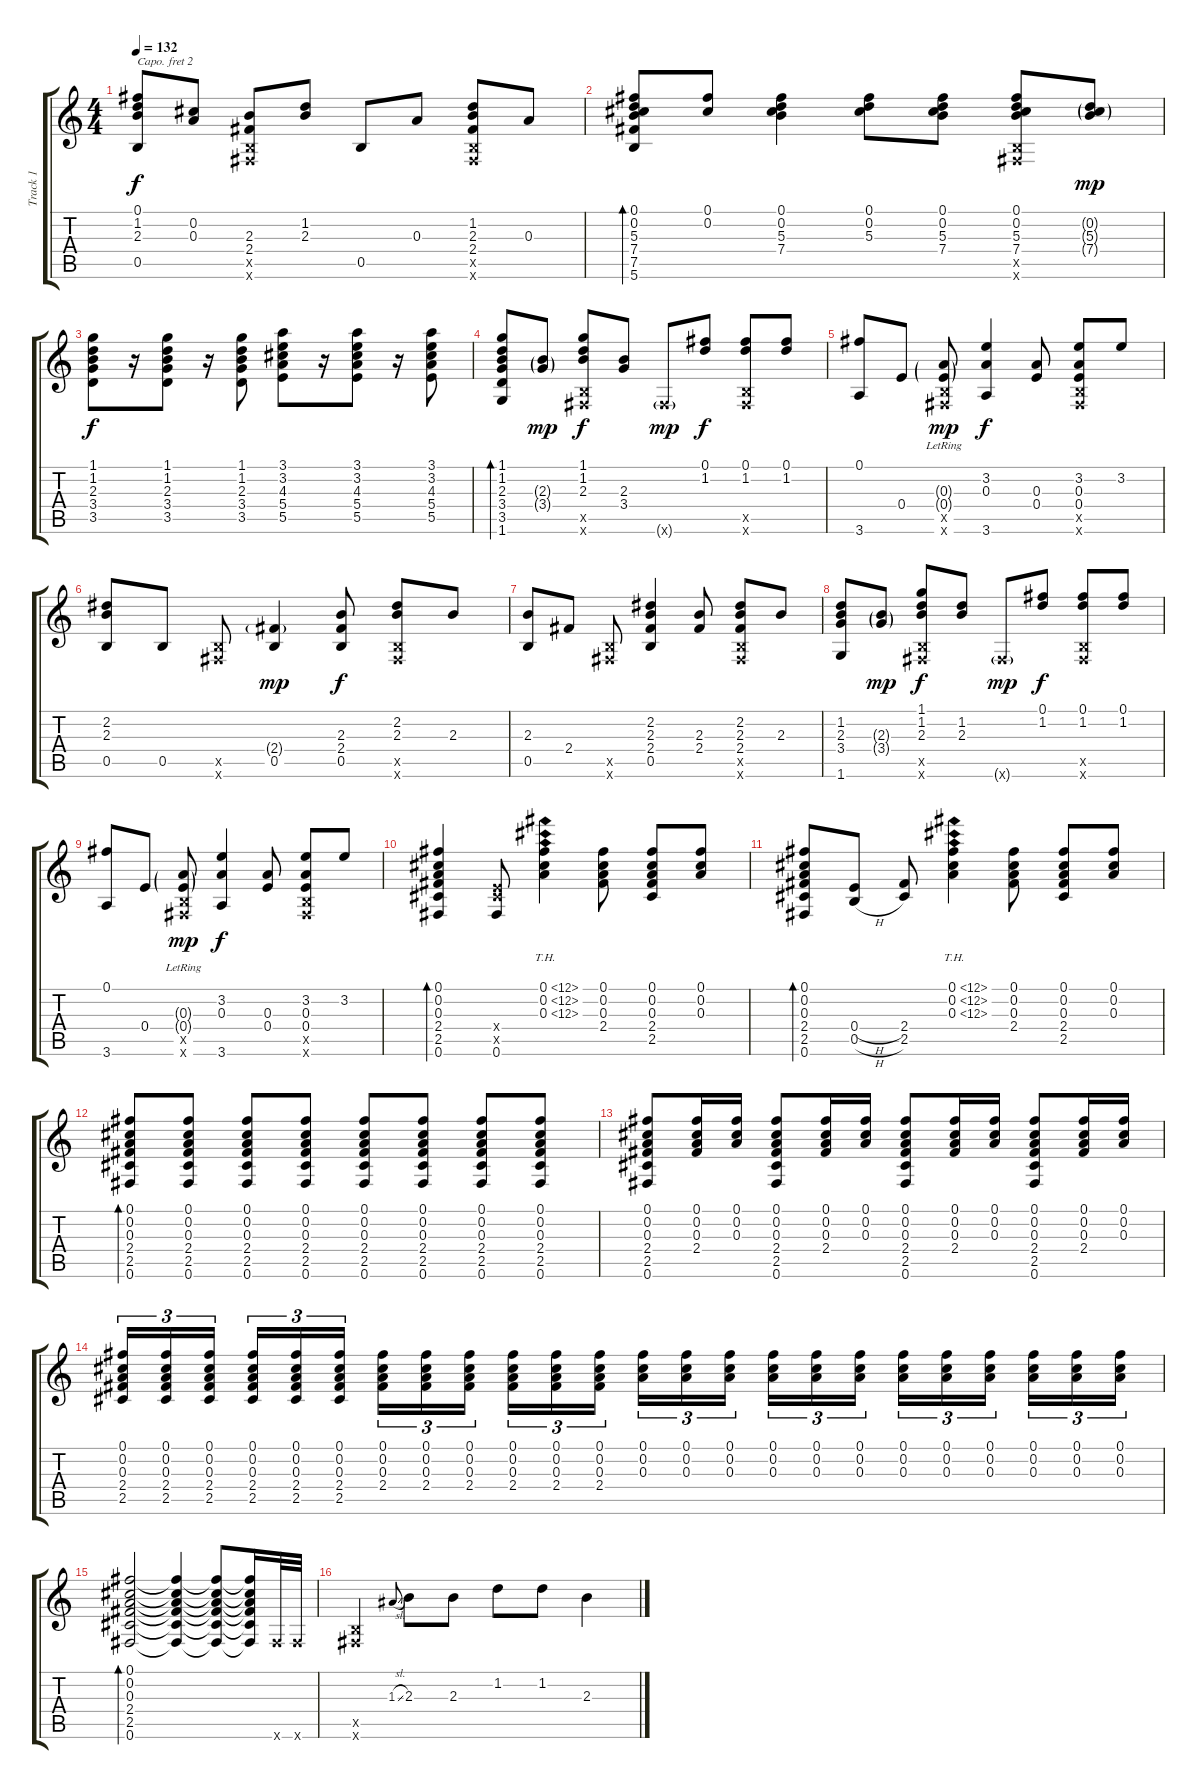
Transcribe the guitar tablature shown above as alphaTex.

\track ("Track 1" "Track 1") {instrument acousticguitarsteel}
\staff {score tabs}
\capo 2
\tuning (E4 B3 G3 D3 A2 E2) {hide}
\ts (4 4)
\tempo 132
\clef g2
\ks c
(0.1 1.2 2.3 0.5).8{dy f} (0.2 0.3).8 (2.3 2.4 0.5{x} 0.6{x}).8 (1.2 2.3).8 0.5.8 0.3.8 (1.2 2.3 2.4 0.5{x} 0.6{x}).8 0.3.8 |
(0.1 0.2 5.3 7.4 7.5 5.6).8{bd 120} (0.1 0.2).8 (0.1 0.2 5.3 7.4).4 (0.1 0.2 5.3).8 (0.1 0.2 5.3 7.4).8 (0.1 0.2 5.3 7.4 0.5{x} 0.6{x}).8 (0.2{g} 5.3{g} 7.4{g}).8{dy mp} |
(1.1 1.2 2.3 3.4 3.5).8{dy f} r.16 (1.1 1.2 2.3 3.4 3.5).8 r.16 (1.1 1.2 2.3 3.4 3.5).8 (3.1 3.2 4.3 5.4 5.5).8 r.16 (3.1 3.2 4.3 5.4 5.5).8 r.16 (3.1 3.2 4.3 5.4 5.5).8 |
(1.1 1.2 2.3 3.4 3.5 1.6).8{bd 120} (2.3{g} 3.4{g}).8{dy mp} (1.1 1.2 2.3 0.5{x} 0.6{x}).8{dy f} (2.3 3.4).8 0.6{g x}.8{dy mp} (0.1 1.2).8{dy f} (0.1 1.2 0.5{x} 0.6{x}).8 (0.1 1.2).8 |
(0.1 3.6).8 0.4.8 (0.3{g} 0.4{g lr} 0.5{x} 0.6{x}).8{dy mp} (3.2 0.3 3.6).4{dy f} (0.3 0.4).8 (3.2 0.3 0.4 0.5{x} 0.6{x}).8 3.2.8 |
(2.2 2.3 0.5).8 0.5.8 (0.5{x} 0.6{x}).8 (2.4{g} 0.5).4{dy mp} (2.3 2.4 0.5).8{dy f} (2.2 2.3 0.5{x} 0.6{x}).8 2.3.8 |
(2.3 0.5).8 2.4.8 (0.5{x} 0.6{x}).8 (2.2 2.3 2.4 0.5).4 (2.3 2.4).8 (2.2 2.3 2.4 0.5{x} 0.6{x}).8 2.3.8 |
(1.2 2.3 3.4 1.6).8 (2.3{g} 3.4{g}).8{dy mp} (1.1 1.2 2.3 0.5{x} 0.6{x}).8{dy f} (1.2 2.3).8 0.6{g x}.8{dy mp} (0.1 1.2).8{dy f} (0.1 1.2 0.5{x} 0.6{x}).8 (0.1 1.2).8 |
(0.1 3.6).8 0.4.8 (0.3{g} 0.4{g lr} 0.5{x} 0.6{x}).8{dy mp} (3.2 0.3 3.6).4{dy f} (0.3 0.4).8 (3.2 0.3 0.4 0.5{x} 0.6{x}).8 3.2.8 |
(0.1 0.2 0.3 2.4 2.5 0.6).4{bd 120} (0.4{x} 2.5{x} 0.6).8 (0.1{th 12} 0.2{th 12} 0.3{th 12}).4 (0.1 0.2 0.3 2.4).8 (0.1 0.2 0.3 2.4 2.5).8 (0.1 0.2 0.3).8 |
(0.1 0.2 0.3 2.4 2.5 0.6).8{bd 120} (0.4{h} 0.5{h}).8 (2.4 2.5).8 (0.1{th 12} 0.2{th 12} 0.3{th 12}).4 (0.1 0.2 0.3 2.4).8 (0.1 0.2 0.3 2.4 2.5).8 (0.1 0.2 0.3).8 |
(0.1 0.2 0.3 2.4 2.5 0.6).8{bd 120} (0.1 0.2 0.3 2.4 2.5 0.6).8 (0.1 0.2 0.3 2.4 2.5 0.6).8 (0.1 0.2 0.3 2.4 2.5 0.6).8 (0.1 0.2 0.3 2.4 2.5 0.6).8 (0.1 0.2 0.3 2.4 2.5 0.6).8 (0.1 0.2 0.3 2.4 2.5 0.6).8 (0.1 0.2 0.3 2.4 2.5 0.6).8 |
(0.1 0.2 0.3 2.4 2.5 0.6).8 (0.1 0.2 0.3 2.4).16 (0.1 0.2 0.3).16 (0.1 0.2 0.3 2.4 2.5 0.6).8 (0.1 0.2 0.3 2.4).16 (0.1 0.2 0.3).16 (0.1 0.2 0.3 2.4 2.5 0.6).8 (0.1 0.2 0.3 2.4).16 (0.1 0.2 0.3).16 (0.1 0.2 0.3 2.4 2.5 0.6).8 (0.1 0.2 0.3 2.4).16 (0.1 0.2 0.3).16 |
(0.1 0.2 0.3 2.4 2.5).16{tu (3 2)} (0.1 0.2 0.3 2.4 2.5).16{tu (3 2)} (0.1 0.2 0.3 2.4 2.5).16{tu (3 2) beam splitsecondary} (0.1 0.2 0.3 2.4 2.5).16{tu (3 2)} (0.1 0.2 0.3 2.4 2.5).16{tu (3 2)} (0.1 0.2 0.3 2.4 2.5).16{tu (3 2)} (0.1 0.2 0.3 2.4).16{tu (3 2)} (0.1 0.2 0.3 2.4).16{tu (3 2)} (0.1 0.2 0.3 2.4).16{tu (3 2) beam splitsecondary} (0.1 0.2 0.3 2.4).16{tu (3 2)} (0.1 0.2 0.3 2.4).16{tu (3 2)} (0.1 0.2 0.3 2.4).16{tu (3 2)} (0.1 0.2 0.3).16{tu (3 2)} (0.1 0.2 0.3).16{tu (3 2)} (0.1 0.2 0.3).16{tu (3 2) beam splitsecondary} (0.1 0.2 0.3).16{tu (3 2)} (0.1 0.2 0.3).16{tu (3 2)} (0.1 0.2 0.3).16{tu (3 2)} (0.1 0.2 0.3).16{tu (3 2)} (0.1 0.2 0.3).16{tu (3 2)} (0.1 0.2 0.3).16{tu (3 2) beam splitsecondary} (0.1 0.2 0.3).16{tu (3 2)} (0.1 0.2 0.3).16{tu (3 2)} (0.1 0.2 0.3).16{tu (3 2)} |
(0.1 0.2 0.3 2.4 2.5 0.6).2{bd 120} (0.1{t} 0.2{t} 0.3{t} 2.4{t} 2.5{t} 0.6{t}).4 (0.1{t} 0.2{t} 0.3{t} 2.4{t} 2.5{t} 0.6{t}).8 (0.1{t} 0.2{t} 0.3{t} 2.4{t} 2.5{t} 0.6{t}).16 0.6{x}.32 0.6{x}.32 |
(0.5{x} 0.6{x}).4 1.3{sl}.8{gr onbeat} 2.3.8 2.3.8 1.2.8 1.2.8 2.3.4
